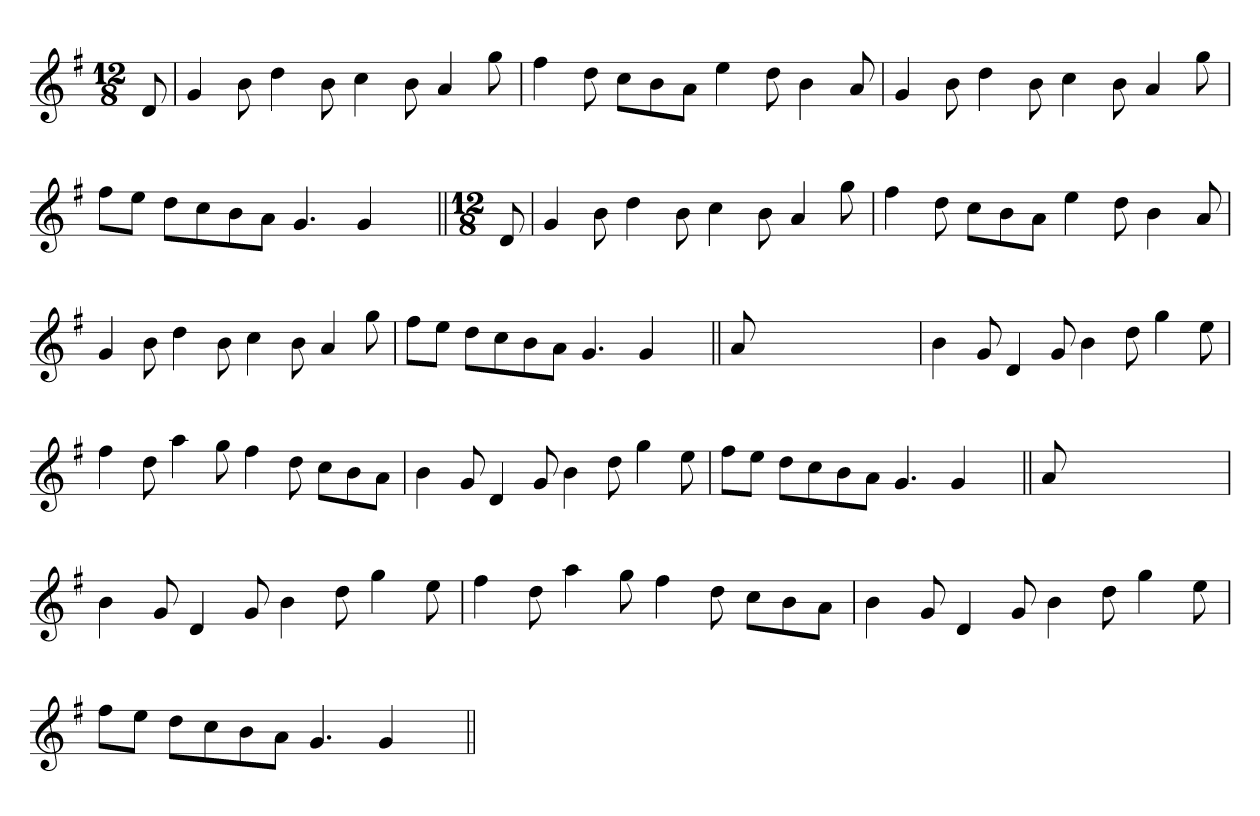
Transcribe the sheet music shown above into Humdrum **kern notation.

**kern
*part1
*staff1
*clefG2
*k[f#]
*G:
*M12/8
=1
8d
=
4g
8b
4dd
8b
4cc
8b
4a
8gg
=
4ff#
8dd
8ccL
8b
8aJ
4ee
8dd
4b
8a
=
4g
8b
4dd
8b
4cc
8b
4a
8gg
=
8ff#L
8eeJ
8ddL
8cc
8b
8aJ
4.g
4g
8ryy
=||
*M12/8
8d
=
4g
8b
4dd
8b
4cc
8b
4a
8gg
=
4ff#
8dd
8ccL
8b
8aJ
4ee
8dd
4b
8a
=
4g
8b
4dd
8b
4cc
8b
4a
8gg
=
8ff#L
8eeJ
8ddL
8cc
8b
8aJ
4.g
4g
8ryy
=||
8a
1ryy
4.ryy
=
4b
8g
4d
8g
4b
8dd
4gg
8ee
=
4ff#
8dd
4aa
8gg
4ff#
8dd
8ccL
8b
8aJ
=
4b
8g
4d
8g
4b
8dd
4gg
8ee
=
8ff#L
8eeJ
8ddL
8cc
8b
8aJ
4.g
4g
8ryy
=||
8a
1ryy
4.ryy
=
4b
8g
4d
8g
4b
8dd
4gg
8ee
=
4ff#
8dd
4aa
8gg
4ff#
8dd
8ccL
8b
8aJ
=
4b
8g
4d
8g
4b
8dd
4gg
8ee
=
8ff#L
8eeJ
8ddL
8cc
8b
8aJ
4.g
4g
8ryy
=||
*-
